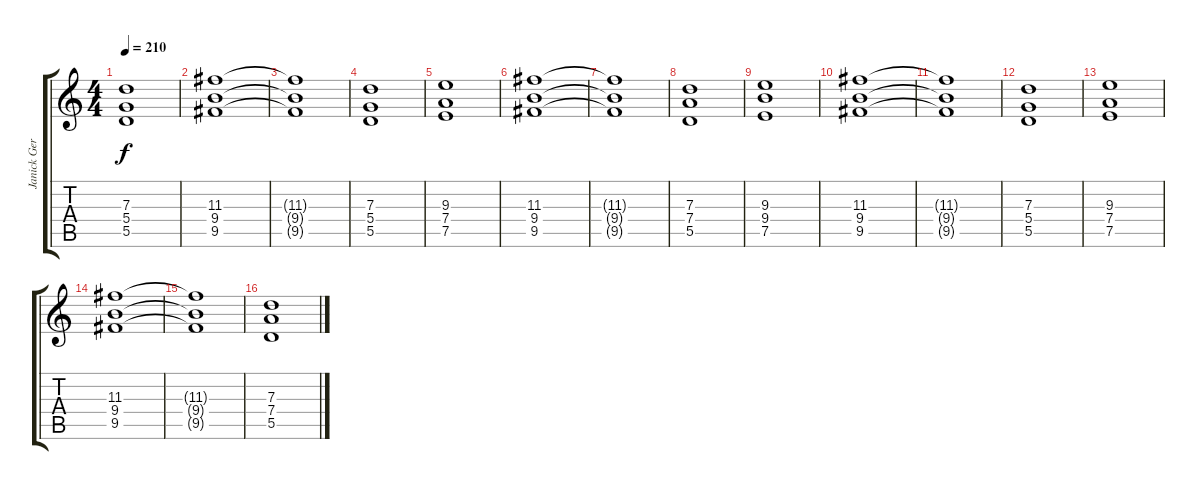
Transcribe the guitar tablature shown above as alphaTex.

\track ("Janick Gers" "Janick Ger") {instrument distortionguitar}
\staff {score tabs}
\tuning (E4 B3 G3 D3 A2 E2) {hide}
\ts (4 4)
\tempo 210
\clef g2
\ks c
(7.3 5.4 5.5).1{dy f} |
(11.3 9.4 9.5).1 |
(11.3{t} 9.4{t} 9.5{t}).1 |
(7.3 5.4 5.5).1 |
(9.3 7.4 7.5).1 |
(11.3 9.4 9.5).1 |
(11.3{t} 9.4{t} 9.5{t}).1 |
(7.3 7.4 5.5).1 |
(9.3 9.4 7.5).1 |
(11.3 9.4 9.5).1 |
(11.3{t} 9.4{t} 9.5{t}).1 |
(7.3 5.4 5.5).1 |
(9.3 7.4 7.5).1 |
(11.3 9.4 9.5).1 |
(11.3{t} 9.4{t} 9.5{t}).1 |
(7.3 7.4 5.5).1
